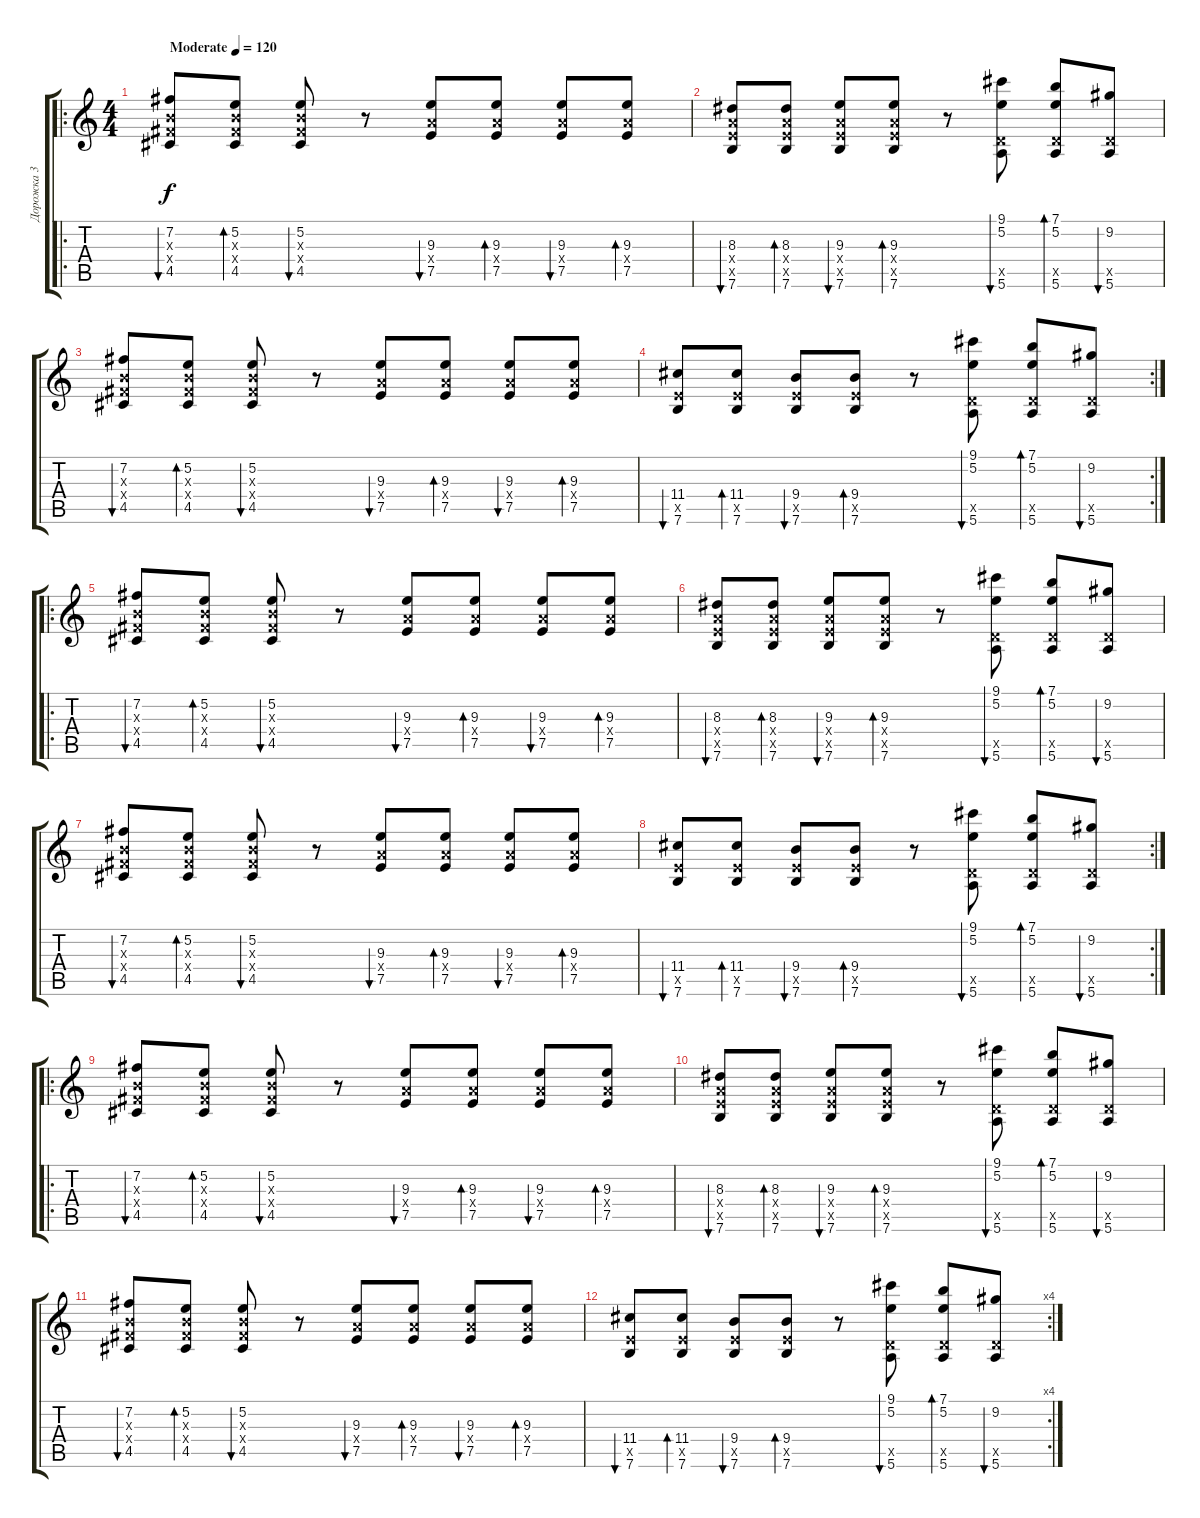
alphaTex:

\track ("Дорожка 3" "Дорожка 3") {instrument overdrivenguitar}
\staff {score tabs}
\tuning (E4 B3 G3 D3 A2 E2) {hide}
\ro
\ts (4 4)
\tempo (120 "Moderate")
\clef g2
\ks c
(7.2 4.3{x} 4.4{x} 4.5).8{bu 60 dy f instrument overdrivenguitar} (5.2 4.3{x} 4.4{x} 4.5).8{bd 60} (5.2 4.3{x} 4.4{x} 4.5).8{bu 60} r.8 (9.3 7.4{x} 7.5).8{bu 60} (9.3 7.4{x} 7.5).8{bd 60} (9.3 7.4{x} 7.5).8{bu 60} (9.3 7.4{x} 7.5).8{bd 60} |
(8.3 7.4{x} 7.5{x} 7.6).8{bu 60} (8.3 7.4{x} 7.5{x} 7.6).8{bd 60} (9.3 7.4{x} 7.5{x} 7.6).8{bu 60} (9.3 7.4{x} 7.5{x} 7.6).8{bd 60} r.8 (9.1 5.2 5.5{x} 5.6).8{bu 60} (7.1 5.2 5.5{x} 5.6).8{bd 60} (9.2 5.5{x} 5.6).8{bu 60} |
(7.2 4.3{x} 4.4{x} 4.5).8{bu 60} (5.2 4.3{x} 4.4{x} 4.5).8{bd 60} (5.2 4.3{x} 4.4{x} 4.5).8{bu 60} r.8 (9.3 7.4{x} 7.5).8{bu 60} (9.3 7.4{x} 7.5).8{bd 60} (9.3 7.4{x} 7.5).8{bu 60} (9.3 7.4{x} 7.5).8{bd 60} |
\rc 2
(11.4 7.5{x} 7.6).8{bu 60} (11.4 7.5{x} 7.6).8{bd 60} (9.4 7.5{x} 7.6).8{bu 60} (9.4 7.5{x} 7.6).8{bd 60} r.8 (9.1 5.2 5.5{x} 5.6).8{bu 60} (7.1 5.2 5.5{x} 5.6).8{bd 60} (9.2 5.5{x} 5.6).8{bu 60} |
\ro
(7.2 4.3{x} 4.4{x} 4.5).8{bu 60} (5.2 4.3{x} 4.4{x} 4.5).8{bd 60} (5.2 4.3{x} 4.4{x} 4.5).8{bu 60} r.8 (9.3 7.4{x} 7.5).8{bu 60} (9.3 7.4{x} 7.5).8{bd 60} (9.3 7.4{x} 7.5).8{bu 60} (9.3 7.4{x} 7.5).8{bd 60} |
(8.3 7.4{x} 7.5{x} 7.6).8{bu 60} (8.3 7.4{x} 7.5{x} 7.6).8{bd 60} (9.3 7.4{x} 7.5{x} 7.6).8{bu 60} (9.3 7.4{x} 7.5{x} 7.6).8{bd 60} r.8 (9.1 5.2 5.5{x} 5.6).8{bu 60} (7.1 5.2 5.5{x} 5.6).8{bd 60} (9.2 5.5{x} 5.6).8{bu 60} |
(7.2 4.3{x} 4.4{x} 4.5).8{bu 60} (5.2 4.3{x} 4.4{x} 4.5).8{bd 60} (5.2 4.3{x} 4.4{x} 4.5).8{bu 60} r.8 (9.3 7.4{x} 7.5).8{bu 60} (9.3 7.4{x} 7.5).8{bd 60} (9.3 7.4{x} 7.5).8{bu 60} (9.3 7.4{x} 7.5).8{bd 60} |
\rc 2
(11.4 7.5{x} 7.6).8{bu 60} (11.4 7.5{x} 7.6).8{bd 60} (9.4 7.5{x} 7.6).8{bu 60} (9.4 7.5{x} 7.6).8{bd 60} r.8 (9.1 5.2 5.5{x} 5.6).8{bu 60} (7.1 5.2 5.5{x} 5.6).8{bd 60} (9.2 5.5{x} 5.6).8{bu 60} |
\ro
(7.2 4.3{x} 4.4{x} 4.5).8{bu 60} (5.2 4.3{x} 4.4{x} 4.5).8{bd 60} (5.2 4.3{x} 4.4{x} 4.5).8{bu 60} r.8 (9.3 7.4{x} 7.5).8{bu 60} (9.3 7.4{x} 7.5).8{bd 60} (9.3 7.4{x} 7.5).8{bu 60} (9.3 7.4{x} 7.5).8{bd 60} |
(8.3 7.4{x} 7.5{x} 7.6).8{bu 60} (8.3 7.4{x} 7.5{x} 7.6).8{bd 60} (9.3 7.4{x} 7.5{x} 7.6).8{bu 60} (9.3 7.4{x} 7.5{x} 7.6).8{bd 60} r.8 (9.1 5.2 5.5{x} 5.6).8{bu 60} (7.1 5.2 5.5{x} 5.6).8{bd 60} (9.2 5.5{x} 5.6).8{bu 60} |
(7.2 4.3{x} 4.4{x} 4.5).8{bu 60} (5.2 4.3{x} 4.4{x} 4.5).8{bd 60} (5.2 4.3{x} 4.4{x} 4.5).8{bu 60} r.8 (9.3 7.4{x} 7.5).8{bu 60} (9.3 7.4{x} 7.5).8{bd 60} (9.3 7.4{x} 7.5).8{bu 60} (9.3 7.4{x} 7.5).8{bd 60} |
\rc 4
(11.4 7.5{x} 7.6).8{bu 60} (11.4 7.5{x} 7.6).8{bd 60} (9.4 7.5{x} 7.6).8{bu 60} (9.4 7.5{x} 7.6).8{bd 60} r.8 (9.1 5.2 5.5{x} 5.6).8{bu 60} (7.1 5.2 5.5{x} 5.6).8{bd 60} (9.2 5.5{x} 5.6).8{bu 60}
